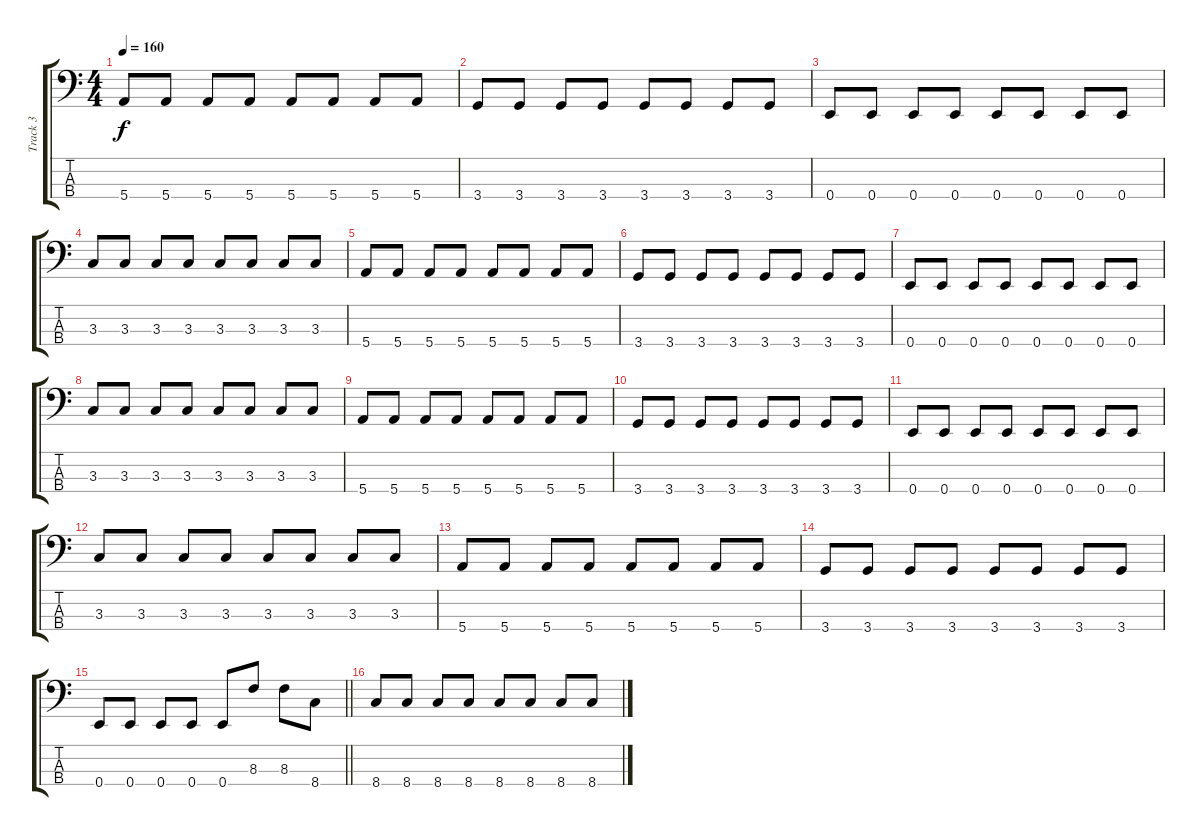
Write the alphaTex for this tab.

\track ("Track 3" "Track 3") {instrument electricbassfinger}
\staff {score tabs}
\tuning (G2 D2 A1 E1) {hide}
\ts (4 4)
\tempo 160
\clef f4
\ks c
5.4.8{dy f} 5.4.8 5.4.8 5.4.8 5.4.8 5.4.8 5.4.8 5.4.8 |
3.4.8 3.4.8 3.4.8 3.4.8 3.4.8 3.4.8 3.4.8 3.4.8 |
0.4.8 0.4.8 0.4.8 0.4.8 0.4.8 0.4.8 0.4.8 0.4.8 |
3.3.8 3.3.8 3.3.8 3.3.8 3.3.8 3.3.8 3.3.8 3.3.8 |
5.4.8 5.4.8 5.4.8 5.4.8 5.4.8 5.4.8 5.4.8 5.4.8 |
3.4.8 3.4.8 3.4.8 3.4.8 3.4.8 3.4.8 3.4.8 3.4.8 |
0.4.8 0.4.8 0.4.8 0.4.8 0.4.8 0.4.8 0.4.8 0.4.8 |
3.3.8 3.3.8 3.3.8 3.3.8 3.3.8 3.3.8 3.3.8 3.3.8 |
5.4.8 5.4.8 5.4.8 5.4.8 5.4.8 5.4.8 5.4.8 5.4.8 |
3.4.8 3.4.8 3.4.8 3.4.8 3.4.8 3.4.8 3.4.8 3.4.8 |
0.4.8 0.4.8 0.4.8 0.4.8 0.4.8 0.4.8 0.4.8 0.4.8 |
3.3.8 3.3.8 3.3.8 3.3.8 3.3.8 3.3.8 3.3.8 3.3.8 |
5.4.8 5.4.8 5.4.8 5.4.8 5.4.8 5.4.8 5.4.8 5.4.8 |
3.4.8 3.4.8 3.4.8 3.4.8 3.4.8 3.4.8 3.4.8 3.4.8 |
\barLineRight lightlight
0.4.8 0.4.8 0.4.8 0.4.8 0.4.8 8.3.8 8.3.8 8.4.8 |
8.4.8 8.4.8 8.4.8 8.4.8 8.4.8 8.4.8 8.4.8 8.4.8
